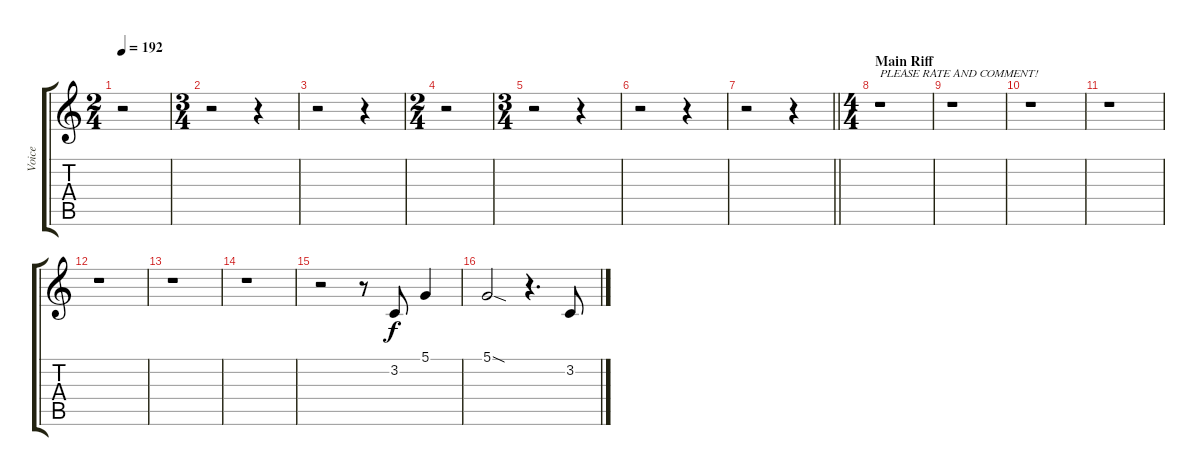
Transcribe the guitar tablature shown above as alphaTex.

\track ("Voice" "Voice") {instrument oboe}
\staff {score tabs}
\tuning (D4 A3 F3 C3 G2 C2) {hide}
\ts (2 4)
\tempo 192
\clef g2
\ks c
r.2{dy f} |
\ts (3 4)
r.2 r.4 |
r.2 r.4 |
\ts (2 4)
r.2 |
\ts (3 4)
r.2 r.4 |
r.2 r.4 |
\barLineRight lightlight
r.2 r.4 |
\ts (4 4)
\section ("" "Main Riff")
r.1{txt "PLEASE RATE AND COMMENT!"} |
r.1 |
r.1 |
r.1 |
r.1 |
r.1 |
r.1 |
r.2 r.8 3.2.8 5.1.4 |
5.1{sod}.2 r.4{d} 3.2.8
